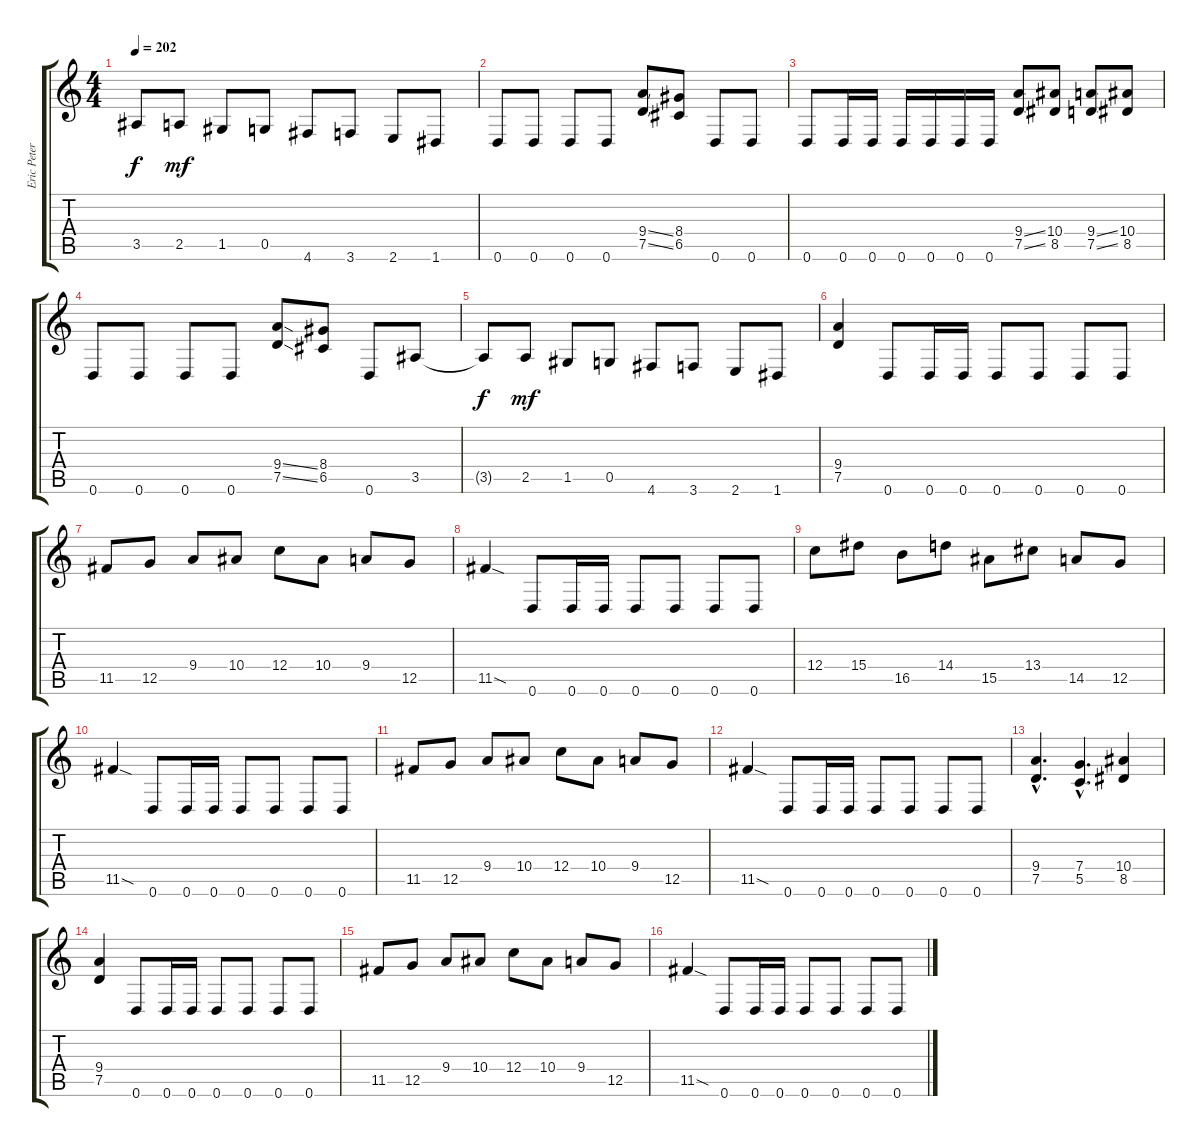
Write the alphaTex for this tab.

\track ("Eric Peterson" "Eric Peter") {instrument distortionguitar}
\staff {score tabs}
\tuning (D4 A3 F3 C3 G2 D2) {hide}
\ts (4 4)
\tempo 202
\clef g2
\ks c
3.5{t}.8{dy f} 2.5.8{dy mf} 1.5.8 0.5.8 4.6.8 3.6.8 2.6.8 1.6.8 |
0.6.8 0.6.8 0.6.8 0.6.8 (9.4{ss} 7.5{ss}).8 (8.4 6.5).8 0.6.8 0.6.8 |
0.6.8 0.6.16 0.6.16 0.6.16 0.6.16 0.6.16 0.6.16 (9.4{ss} 7.5{ss}).8 (10.4 8.5).8 (9.4{ss} 7.5{ss}).8 (10.4 8.5).8 |
0.6.8 0.6.8 0.6.8 0.6.8 (9.4{ss} 7.5{ss}).8 (8.4 6.5).8 0.6.8 3.5.8 |
3.5{t}.8{dy f} 2.5.8{dy mf} 1.5.8 0.5.8 4.6.8 3.6.8 2.6.8 1.6.8 |
(9.4 7.5).4 0.6.8 0.6.16 0.6.16 0.6.8 0.6.8 0.6.8 0.6.8 |
11.5.8 12.5.8 9.4.8 10.4.8 12.4.8 10.4.8 9.4.8 12.5.8 |
11.5{sod}.4 0.6.8 0.6.16 0.6.16 0.6.8 0.6.8 0.6.8 0.6.8 |
12.4.8 15.4.8 16.5.8 14.4.8 15.5.8 13.4.8 14.5.8 12.5.8 |
11.5{sod}.4 0.6.8 0.6.16 0.6.16 0.6.8 0.6.8 0.6.8 0.6.8 |
11.5.8 12.5.8 9.4.8 10.4.8 12.4.8 10.4.8 9.4.8 12.5.8 |
11.5{sod}.4 0.6.8 0.6.16 0.6.16 0.6.8 0.6.8 0.6.8 0.6.8 |
(9.4{hac} 7.5{hac}).4{d} (7.4{hac} 5.5{hac}).4{d} (10.4 8.5).4 |
(9.4 7.5).4 0.6.8 0.6.16 0.6.16 0.6.8 0.6.8 0.6.8 0.6.8 |
11.5.8 12.5.8 9.4.8 10.4.8 12.4.8 10.4.8 9.4.8 12.5.8 |
11.5{sod}.4 0.6.8 0.6.16 0.6.16 0.6.8 0.6.8 0.6.8 0.6.8
